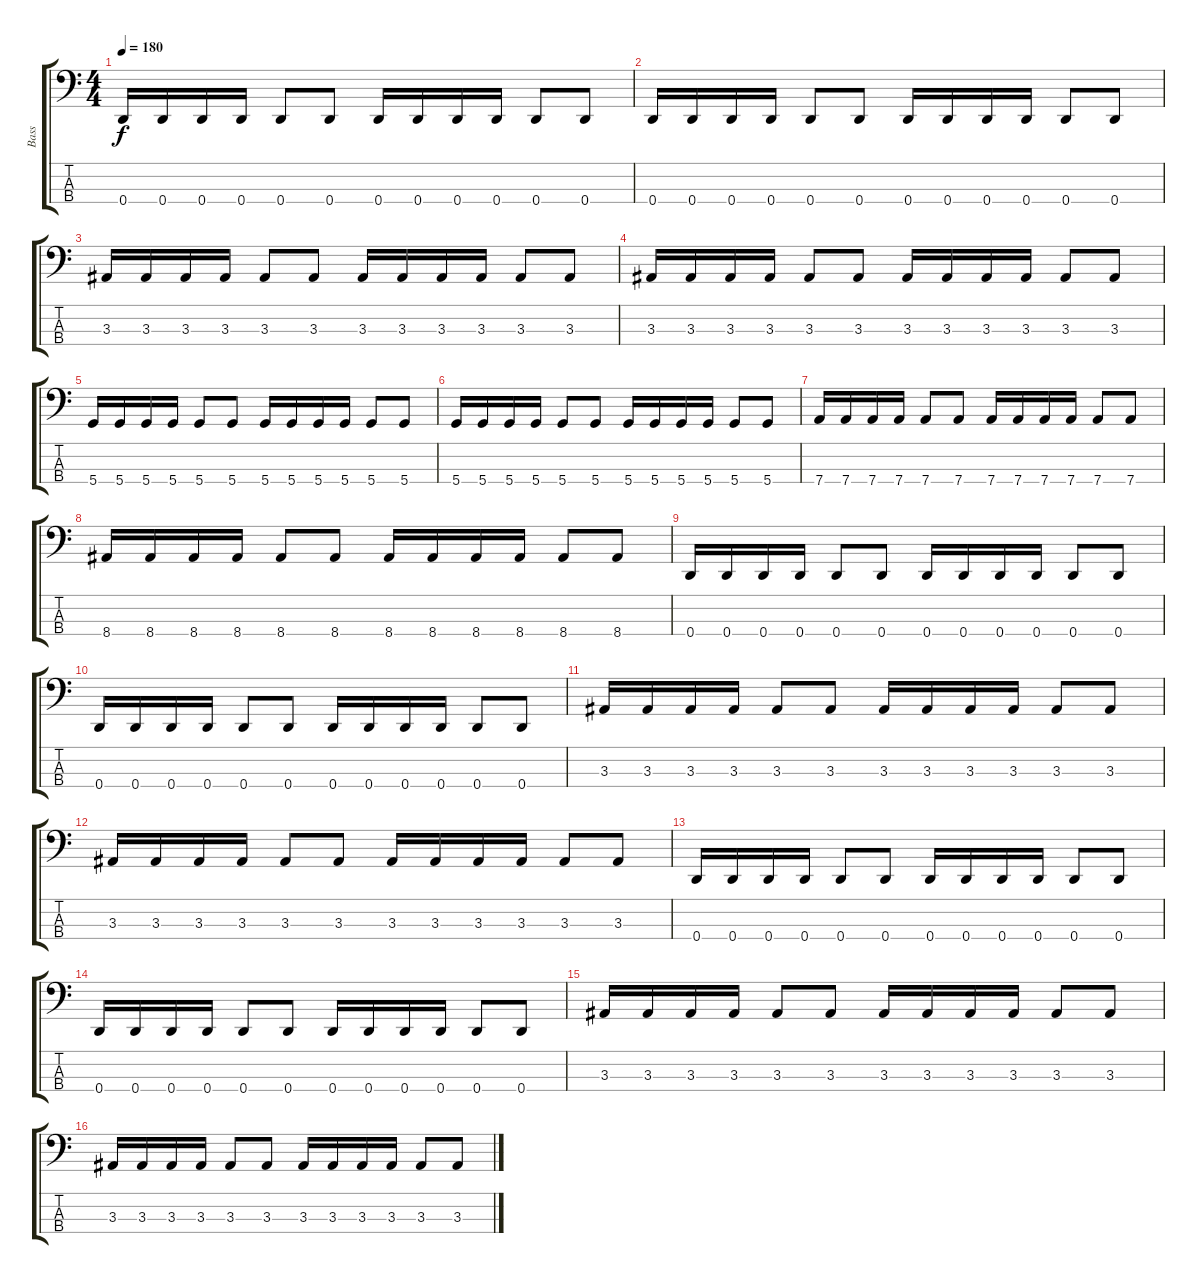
\track ("Bass" "Bass") {instrument electricbassfinger}
\staff {score tabs}
\tuning (F2 C2 G1 D1) {hide}
\ts (4 4)
\tempo 180
\clef f4
\ks c
0.4.16{dy f} 0.4.16 0.4.16 0.4.16 0.4.8 0.4.8 0.4.16 0.4.16 0.4.16 0.4.16 0.4.8 0.4.8 |
0.4.16 0.4.16 0.4.16 0.4.16 0.4.8 0.4.8 0.4.16 0.4.16 0.4.16 0.4.16 0.4.8 0.4.8 |
3.3.16 3.3.16 3.3.16 3.3.16 3.3.8 3.3.8 3.3.16 3.3.16 3.3.16 3.3.16 3.3.8 3.3.8 |
3.3.16 3.3.16 3.3.16 3.3.16 3.3.8 3.3.8 3.3.16 3.3.16 3.3.16 3.3.16 3.3.8 3.3.8 |
5.4.16 5.4.16 5.4.16 5.4.16 5.4.8 5.4.8 5.4.16 5.4.16 5.4.16 5.4.16 5.4.8 5.4.8 |
5.4.16 5.4.16 5.4.16 5.4.16 5.4.8 5.4.8 5.4.16 5.4.16 5.4.16 5.4.16 5.4.8 5.4.8 |
7.4.16 7.4.16 7.4.16 7.4.16 7.4.8 7.4.8 7.4.16 7.4.16 7.4.16 7.4.16 7.4.8 7.4.8 |
8.4.16 8.4.16 8.4.16 8.4.16 8.4.8 8.4.8 8.4.16 8.4.16 8.4.16 8.4.16 8.4.8 8.4.8 |
0.4.16 0.4.16 0.4.16 0.4.16 0.4.8 0.4.8 0.4.16 0.4.16 0.4.16 0.4.16 0.4.8 0.4.8 |
0.4.16 0.4.16 0.4.16 0.4.16 0.4.8 0.4.8 0.4.16 0.4.16 0.4.16 0.4.16 0.4.8 0.4.8 |
3.3.16 3.3.16 3.3.16 3.3.16 3.3.8 3.3.8 3.3.16 3.3.16 3.3.16 3.3.16 3.3.8 3.3.8 |
3.3.16 3.3.16 3.3.16 3.3.16 3.3.8 3.3.8 3.3.16 3.3.16 3.3.16 3.3.16 3.3.8 3.3.8 |
0.4.16 0.4.16 0.4.16 0.4.16 0.4.8 0.4.8 0.4.16 0.4.16 0.4.16 0.4.16 0.4.8 0.4.8 |
0.4.16 0.4.16 0.4.16 0.4.16 0.4.8 0.4.8 0.4.16 0.4.16 0.4.16 0.4.16 0.4.8 0.4.8 |
3.3.16 3.3.16 3.3.16 3.3.16 3.3.8 3.3.8 3.3.16 3.3.16 3.3.16 3.3.16 3.3.8 3.3.8 |
3.3.16 3.3.16 3.3.16 3.3.16 3.3.8 3.3.8 3.3.16 3.3.16 3.3.16 3.3.16 3.3.8 3.3.8
